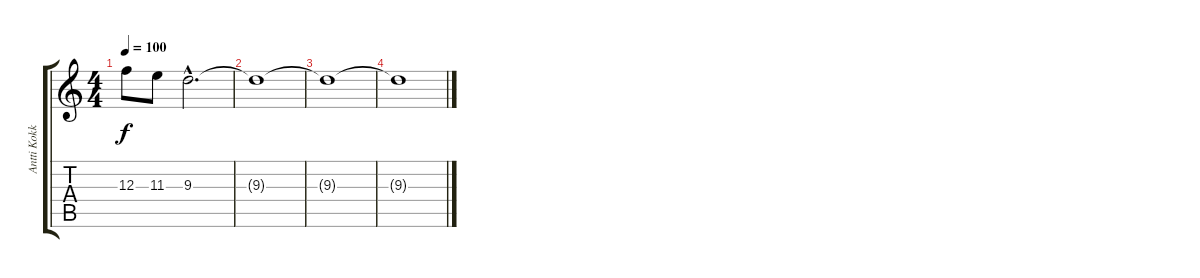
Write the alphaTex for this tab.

\track ("Antti Kokko" "Antti Kokk") {instrument distortionguitar}
\staff {score tabs}
\tuning (D4 A3 F3 C3 G2 D2) {hide}
\ts (4 4)
\tempo 100
\clef g2
\ks c
12.3.8{dy f} 11.3.8 9.3{hac}.2{d} |
9.3{t}.1 |
9.3{t}.1 |
9.3{t}.1
